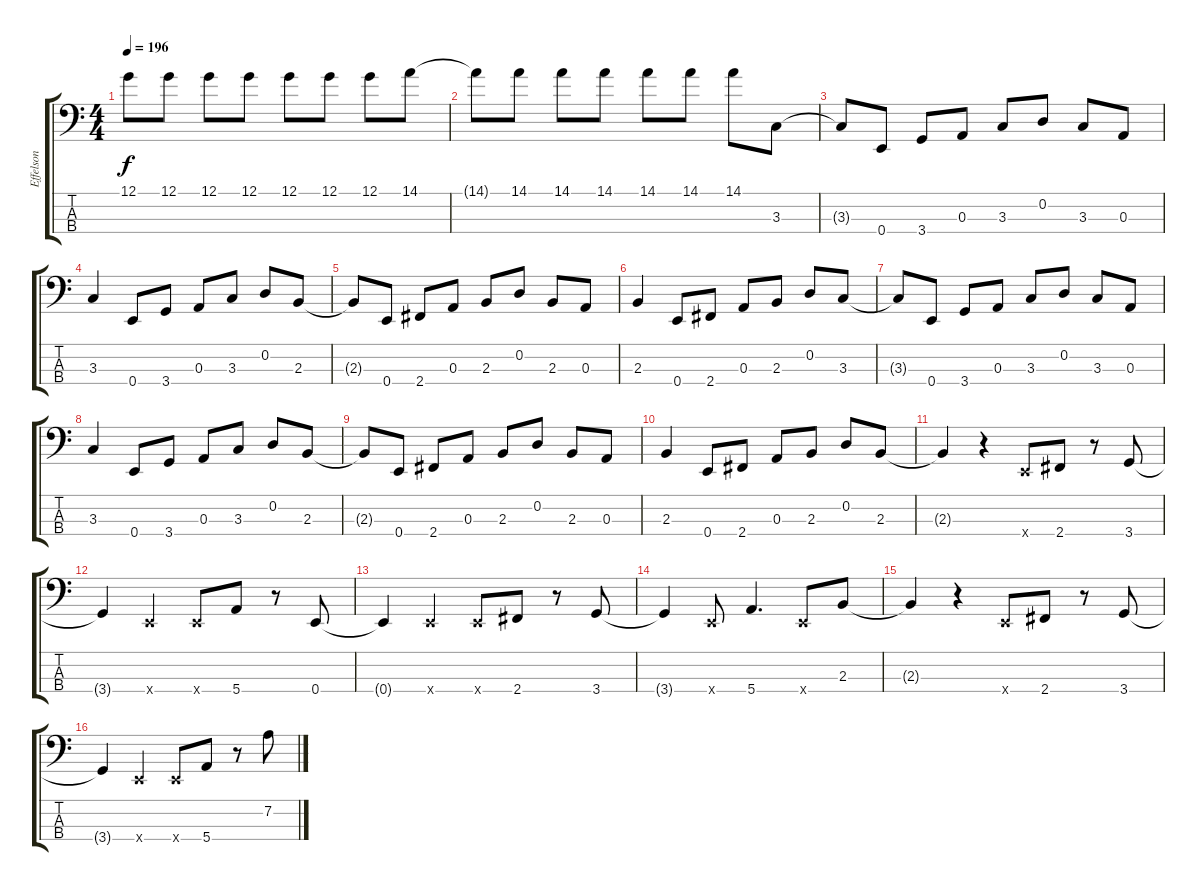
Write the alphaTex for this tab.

\track ("Effelson" "Effelson") {instrument electricbasspick}
\staff {score tabs}
\tuning (G2 D2 A1 E1) {hide}
\ts (4 4)
\tempo 196
\clef f4
\ks c
12.1{t}.8{dy f} 12.1.8 12.1.8 12.1.8 12.1.8 12.1.8 12.1.8 14.1.8 |
14.1{t}.8 14.1.8 14.1.8 14.1.8 14.1.8 14.1.8 14.1.8 3.3.8 |
3.3{t}.8 0.4.8 3.4.8 0.3.8 3.3.8 0.2.8 3.3.8 0.3.8 |
3.3.4 0.4.8 3.4.8 0.3.8 3.3.8 0.2.8 2.3.8 |
2.3{t}.8 0.4.8 2.4.8 0.3.8 2.3.8 0.2.8 2.3.8 0.3.8 |
2.3.4 0.4.8 2.4.8 0.3.8 2.3.8 0.2.8 3.3.8 |
3.3{t}.8 0.4.8 3.4.8 0.3.8 3.3.8 0.2.8 3.3.8 0.3.8 |
3.3.4 0.4.8 3.4.8 0.3.8 3.3.8 0.2.8 2.3.8 |
2.3{t}.8 0.4.8 2.4.8 0.3.8 2.3.8 0.2.8 2.3.8 0.3.8 |
2.3.4 0.4.8 2.4.8 0.3.8 2.3.8 0.2.8 2.3.8 |
2.3{t}.4 r.4 0.4{x}.8 2.4.8 r.8 3.4.8 |
3.4{t}.4 0.4{x}.4 0.4{x}.8 5.4.8 r.8 0.4.8 |
0.4{t}.4 0.4{x}.4 0.4{x}.8 2.4.8 r.8 3.4.8 |
3.4{t}.4 0.4{x}.8 5.4.4{d} 0.4{x}.8 2.3.8 |
2.3{t}.4 r.4 0.4{x}.8 2.4.8 r.8 3.4.8 |
3.4{t}.4 0.4{x}.4 0.4{x}.8 5.4.8 r.8 7.2.8
